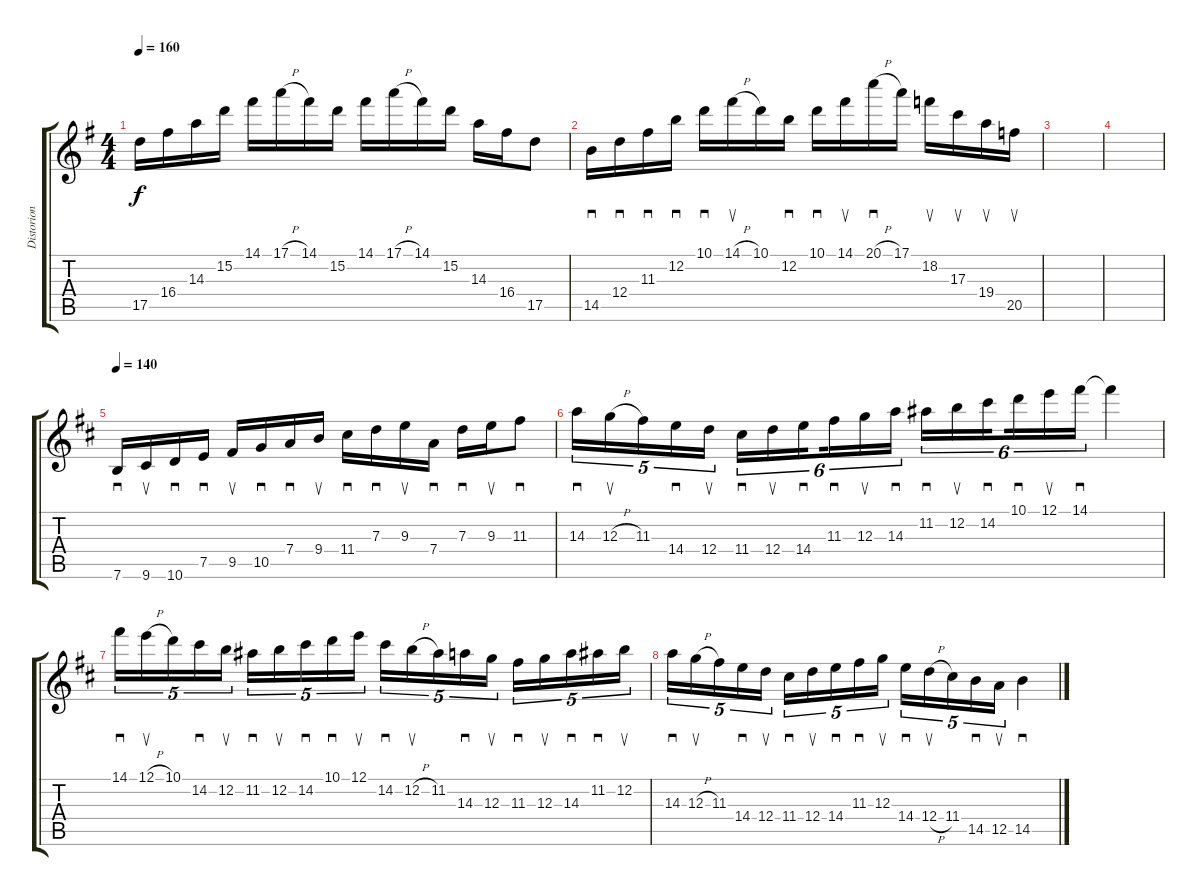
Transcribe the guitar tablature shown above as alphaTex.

\track ("Distorion Guitar" "Distorion ") {instrument overdrivenguitar}
\staff {score tabs}
\tuning (E4 B3 G3 D3 A2 E2) {hide}
\ts (4 4)
\tempo 160
\clef g2
\ks eminor
17.5.16{dy f} 16.4.16 14.3.16 15.2.16 14.1.16 17.1{h}.16 14.1.16 15.2.16 14.1.16 17.1{h}.16 14.1.16 15.2.16 14.3.16 16.4.16 17.5.8 |
14.5.16{sd} 12.4.16{sd} 11.3.16{sd} 12.2.16{sd} 10.1.16{sd} 14.1{h}.16{su} 10.1.16 12.2.16{sd} 10.1.16{sd} 14.1.16{su} 20.1{h}.16{sd} 17.1.16 18.2.16{su} 17.3.16{su} 19.4.16{su} 20.5.16{su} |
|
|
\tempo 140
\ks bminor
7.6.16{sd} 9.6.16{su} 10.6.16{sd} 7.5.16{sd} 9.5.16{su} 10.5.16{sd} 7.4.16{sd} 9.4.16{su} 11.4.16{sd} 7.3.16{sd} 9.3.16{su} 7.4.16{sd} 7.3.16{sd} 9.3.16{su} 11.3.8{sd} |
14.3.16{sd tu (5 4)} 12.3{h}.16{su tu (5 4)} 11.3.16{tu (5 4)} 14.4.16{sd tu (5 4)} 12.4.16{su tu (5 4)} 11.4.16{sd tu (6 4)} 12.4.16{su tu (6 4)} 14.4.16{sd tu (6 4) beam splitsecondary} 11.3.16{sd tu (6 4)} 12.3.16{su tu (6 4)} 14.3.16{sd tu (6 4)} 11.2.16{sd tu (6 4)} 12.2.16{su tu (6 4)} 14.2.16{sd tu (6 4) beam splitsecondary} 10.1.16{sd tu (6 4)} 12.1.16{su tu (6 4)} 14.1.16{sd tu (6 4)} 14.1{t}.4 |
14.1.16{sd tu (5 4)} 12.1{h}.16{su tu (5 4)} 10.1.16{tu (5 4)} 14.2.16{sd tu (5 4)} 12.2.16{su tu (5 4)} 11.2.16{sd tu (5 4)} 12.2.16{su tu (5 4)} 14.2.16{sd tu (5 4)} 10.1.16{sd tu (5 4)} 12.1.16{su tu (5 4)} 14.2.16{sd tu (5 4)} 12.2{h}.16{su tu (5 4)} 11.2.16{tu (5 4)} 14.3.16{sd tu (5 4)} 12.3.16{su tu (5 4)} 11.3.16{sd tu (5 4)} 12.3.16{su tu (5 4)} 14.3.16{sd tu (5 4)} 11.2.16{sd tu (5 4)} 12.2.16{su tu (5 4)} |
14.3.16{sd tu (5 4)} 12.3{h}.16{su tu (5 4)} 11.3.16{tu (5 4)} 14.4.16{sd tu (5 4)} 12.4.16{su tu (5 4)} 11.4.16{sd tu (5 4)} 12.4.16{su tu (5 4)} 14.4.16{sd tu (5 4)} 11.3.16{sd tu (5 4)} 12.3.16{su tu (5 4)} 14.4.16{sd tu (5 4)} 12.4{h}.16{su tu (5 4)} 11.4.16{tu (5 4)} 14.5.16{sd tu (5 4)} 12.5.16{su tu (5 4)} 14.5.4{sd}
